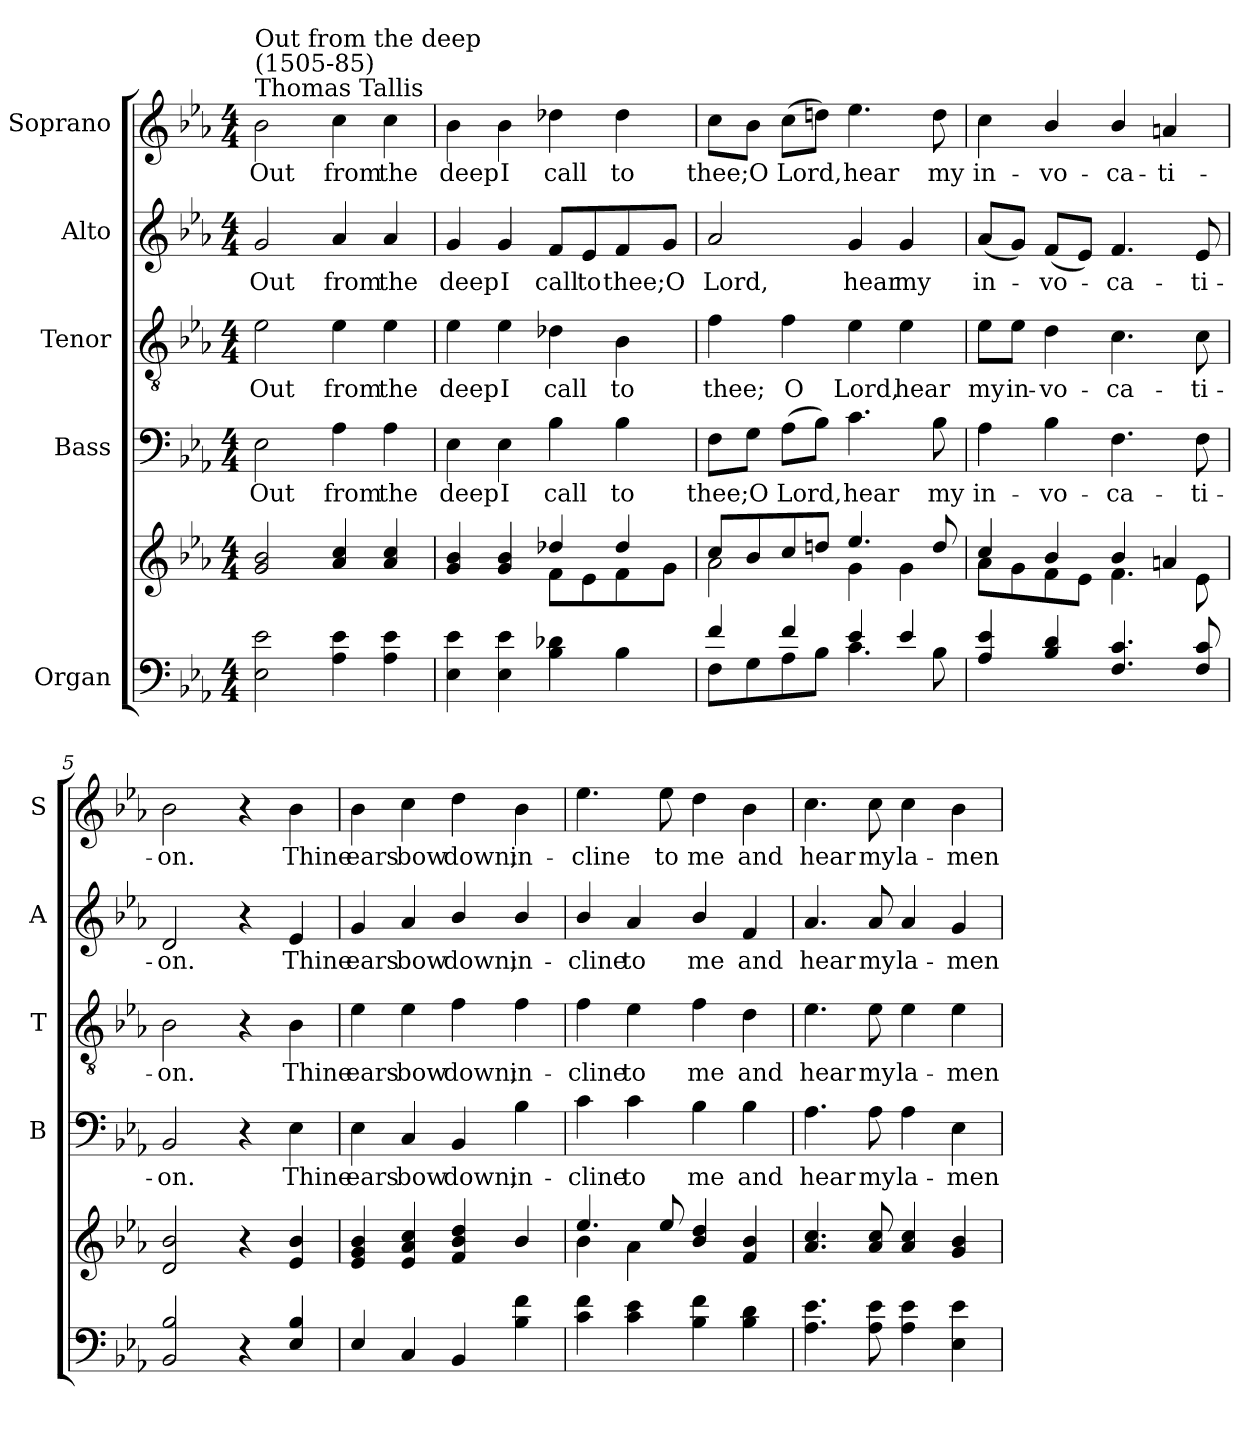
**kern	**kern	**kern	**text	**kern	**text	**kern	**text	**kern	**text
*part5	*part5	*part4	*part4	*part3	*part3	*part2	*part2	*part1	*part1
*staff6	*staff5	*staff4	*staff4	*staff3	*staff3	*staff2	*staff2	*staff1	*staff1
*I"Organ	*	*I"Bass	*	*I"Tenor	*	*I"Alto	*	*I"Soprano	*
*	*	*I'B	*	*I'T	*	*I'A	*	*I'S	*
*clefF4	*clefG2	*clefF4	*	*clefGv2	*	*clefG2	*	*clefG2	*
*k[b-e-a-]	*k[b-e-a-]	*k[b-e-a-]	*	*k[b-e-a-]	*	*k[b-e-a-]	*	*k[b-e-a-]	*
*E-:	*E-:	*E-:	*	*E-:	*	*E-:	*	*E-:	*
*M4/4	*M4/4	*M4/4	*	*M4/4	*	*M4/4	*	*M4/4	*
*MM90	*MM90	*MM90	*	*MM90	*	*MM90	*	*MM90	*
=1	=1	=1	=1	=1	=1	=1	=1	=1	=1
*^	*^	*	*	*	*	*	*	*	*
!	!	!	!	!	!	!	!	!	!	!LO:TX:a:t=Thomas Tallis	!
!	!	!	!	!	!	!	!	!	!	!LO:TX:a:t=(1505-85)	!
!	!	!	!	!	!	!	!	!	!	!LO:TX:a:t=Out from the deep	!
!	!	!	!	!	!LO:LY:b	!	!LO:LY:b	!	!LO:LY:b	!	!LO:LY:b
2E-\ 2e-\	2ryy	2g/ 2b-/	2ryy	2E-\	Out	2e-\	Out	2g/	Out	2b-\	Out
!	!	!	!	!	!LO:LY:b	!	!LO:LY:b	!	!LO:LY:b	!	!LO:LY:b
4A-\ 4e-\	2ryy	4a-/ 4cc/	2ryy	4A-\	from	4e-\	from	4a-/	from	4cc\	from
!	!	!	!	!	!LO:LY:b	!	!LO:LY:b	!	!LO:LY:b	!	!LO:LY:b
4A-\ 4e-\	.	4a-/ 4cc/	.	4A-\	the	4e-\	the	4a-/	the	4cc\	the
=2	=2	=2	=2	=2	=2	=2	=2	=2	=2	=2	=2
!	!	!	!	!	!LO:LY:b	!	!LO:LY:b	!	!LO:LY:b	!	!LO:LY:b
4E-\ 4e-\	2ryy	4g/ 4b-/	2ryy	4E-\	deep	4e-\	deep	4g/	deep	4b-\	deep
!	!	!	!	!	!LO:LY:b	!	!LO:LY:b	!	!LO:LY:b	!	!LO:LY:b
4E-\ 4e-\	.	4g/ 4b-/	.	4E-\	I	4e-\	I	4g/	I	4b-\	I
!	!	!	!	!	!LO:LY:b	!	!LO:LY:b	!	!LO:LY:b	!	!LO:LY:b
4B-\ 4d-X\	2ryy	4dd-X/	8f\L	4B-\	call	4d-X\	call	8f/L	call	4dd-X\	call
!	!	!	!	!	!	!	!	!	!LO:LY:b	!	!
.	.	.	8e-\	.	.	.	.	8e-/	to	.	.
!	!	!	!	!	!LO:LY:b	!	!LO:LY:b	!	!LO:LY:b	!	!LO:LY:b
4B-\	.	4dd-/	8f\	4B-\	to	4B-\	to	8f/	thee;	4dd-\	to
!	!	!	!	!	!	!	!	!	!LO:LY:b	!	!
.	.	.	8g\J	.	.	.	.	8g/J	O	.	.
=3	=3	=3	=3	=3	=3	=3	=3	=3	=3	=3	=3
!	!	!	!	!	!LO:LY:b	!	!LO:LY:b	!	!LO:LY:b	!	!LO:LY:b
4f/	8F\L	8cc/L	2a-\	8F\L	thee;	4f\	thee;	2a-/	Lord,	8cc\L	thee;
!	!	!	!	!	!LO:LY:b	!	!	!	!	!	!LO:LY:b
.	8G\	8b-/	.	8G\J	O	.	.	.	.	8b-\J	O
!	!	!	!	!	!LO:LY:b	!	!LO:LY:b	!	!	!	!LO:LY:b
4f/	8A-\	8cc/	.	(>8A-\L	Lord,	4f\	O	.	.	(>8cc\L	Lord,
.	8B-\J	8ddni/J	.	8B-\J)	.	.	.	.	.	8ddni\J)	.
!	!	!	!	!	!LO:LY:b	!	!LO:LY:b	!	!LO:LY:b	!	!LO:LY:b
4e-/	4.c\	4.ee-/	4g\	4.c\	hear	4e-\	Lord,	4g/	hear	4.ee-\	hear
!	!	!	!	!	!	!	!LO:LY:b	!	!LO:LY:b	!	!
4e-/	.	.	4g\	.	.	4e-\	hear	4g/	my	.	.
!	!	!	!	!	!LO:LY:b	!	!	!	!	!	!LO:LY:b
.	8B-\	8dd/	.	8B-\	my	.	.	.	.	8dd\	my
!!LO:LB:g=z
=4	=4	=4	=4	=4	=4	=4	=4	=4	=4	=4	=4
!	!	!	!	!	!LO:LY:b	!	!LO:LY:b	!	!LO:LY:b	!	!LO:LY:b
4A-/ 4e-/	2ryy	4cc/	8a-\L	4A-\	in-	8e-\L	my	(<8a-/L	in-	4cc\	in-
!	!	!	!	!	!	!	!LO:LY:b	!	!	!	!
.	.	.	8g\	.	.	8e-\J	in-	8g/J)	.	.	.
!	!	!	!	!	!LO:LY:b	!	!LO:LY:b	!	!LO:LY:b	!	!LO:LY:b
4B-/ 4d/	.	4b-/	8f\	4B-\	-vo-	4d\	-vo-	(<8f/L	vo-	4b-/	-vo-
.	.	.	8e-\J	.	.	.	.	8e-/J)	.	.	.
!	!	!	!	!	!LO:LY:b	!	!LO:LY:b	!	!LO:LY:b	!	!LO:LY:b
4.F/ 4.c/	2ryy	4b-/	4.f\	4.F\	-ca-	4.c\	-ca-	4.f/	ca-	4b-/	-ca-
!	!	!	!	!	!	!	!	!	!	!	!LO:LY:b
.	.	4an/	.	.	.	.	.	.	.	4an/	-ti-
!	!	!	!	!	!LO:LY:b	!	!LO:LY:b	!	!LO:LY:b	!	!
8F/ 8c/	.	.	8e-\	8F\	-ti-	8c\	-ti-	8e-/	-ti-	.	.
=5	=5	=5	=5	=5	=5	=5	=5	=5	=5	=5	=5
!	!	!	!	!	!LO:LY:b	!	!LO:LY:b	!	!LO:LY:b	!	!LO:LY:b
2BB-/ 2B-/	2ryy	2d/ 2b-/	2ryy	2BB-/	-on.	2B-\	-on.	2d/	-on.	2b-\	-on.
4r	2ryy	4r	2ryy	4r	.	4r	.	4r	.	4r	.
!	!	!	!	!	!LO:LY:b	!	!LO:LY:b	!	!LO:LY:b	!	!LO:LY:b
4E-/ 4B-/	.	4e-/ 4b-/	.	4E-\	Thine	4B-\	Thine	4e-/	Thine	4b-\	Thine
=6	=6	=6	=6	=6	=6	=6	=6	=6	=6	=6	=6
!	!	!	!	!	!LO:LY:b	!	!LO:LY:b	!	!LO:LY:b	!	!LO:LY:b
4E-/	2ryy	4e-/ 4g/ 4b-/	2ryy	4E-\	ears	4e-\	ears	4g/	ears	4b-\	ears
!	!	!	!	!	!LO:LY:b	!	!LO:LY:b	!	!LO:LY:b	!	!LO:LY:b
4C/	.	4e-/ 4a-/ 4cc/	.	4C/	bow	4e-\	bow	4a-/	bow	4cc\	bow
!	!	!	!	!	!LO:LY:b	!	!LO:LY:b	!	!LO:LY:b	!	!LO:LY:b
4BB-/	2ryy	4f/ 4b-/ 4dd/	2ryy	4BB-/	down;	4f\	down;	4b-/	down;	4dd\	down;
!	!	!	!	!	!LO:LY:b	!	!LO:LY:b	!	!LO:LY:b	!	!LO:LY:b
4B-\ 4f\	.	4b-/	.	4B-\	in-	4f\	in-	4b-/	in-	4b-\	in-
=7	=7	=7	=7	=7	=7	=7	=7	=7	=7	=7	=7
!	!	!	!	!	!LO:LY:b	!	!LO:LY:b	!	!LO:LY:b	!	!LO:LY:b
4c\ 4f\	2ryy	4.ee-/	4b-\	4c\	-cline	4f\	-cline	4b-/	-cline	4.ee-\	-cline
!	!	!	!	!	!LO:LY:b	!	!LO:LY:b	!	!LO:LY:b	!	!
4c\ 4e-\	.	.	4a-\	4c\	to	4e-\	to	4a-/	to	.	.
!	!	!	!	!	!	!	!	!	!	!	!LO:LY:b
.	.	8ee-/	.	.	.	.	.	.	.	8ee-\	to
!	!	!	!	!	!LO:LY:b	!	!LO:LY:b	!	!LO:LY:b	!	!LO:LY:b
4B-\ 4f\	2ryy	4b-/ 4dd/	2ryy	4B-\	me	4f\	me	4b-/	me	4dd\	me
!	!	!	!	!	!LO:LY:b	!	!LO:LY:b	!	!LO:LY:b	!	!LO:LY:b
4B-\ 4d\	.	4f/ 4b-/	.	4B-\	and	4d\	and	4f/	and	4b-\	and
!!LO:PB:g=z
=8	=8	=8	=8	=8	=8	=8	=8	=8	=8	=8	=8
!	!	!	!	!	!LO:LY:b	!	!LO:LY:b	!	!LO:LY:b	!	!LO:LY:b
4.A-\ 4.e-\	2ryy	4.a-/ 4.cc/	2ryy	4.A-\	hear	4.e-\	hear	4.a-/	hear	4.cc\	hear
!	!	!	!	!	!LO:LY:b	!	!LO:LY:b	!	!LO:LY:b	!	!LO:LY:b
8A-\ 8e-\	.	8a-/ 8cc/	.	8A-\	my	8e-\	my	8a-/	my	8cc\	my
!	!	!	!	!	!LO:LY:b	!	!LO:LY:b	!	!LO:LY:b	!	!LO:LY:b
4A-\ 4e-\	2ryy	4a-/ 4cc/	2ryy	4A-\	la-	4e-\	la-	4a-/	la-	4cc\	la-
!	!	!	!	!	!LO:LY:b	!	!LO:LY:b	!	!LO:LY:b	!	!LO:LY:b
4E-\ 4e-\	.	4g/ 4b-/	.	4E-\	-men-	4e-\	-men-	4g/	-men-	4b-\	-men-
*v	*v	*	*	*	*	*	*	*	*	*	*
*	*v	*v	*	*	*	*	*	*	*	*
=	=	=	=	=	=	=	=	=	=
*-	*-	*-	*-	*-	*-	*-	*-	*-	*-
